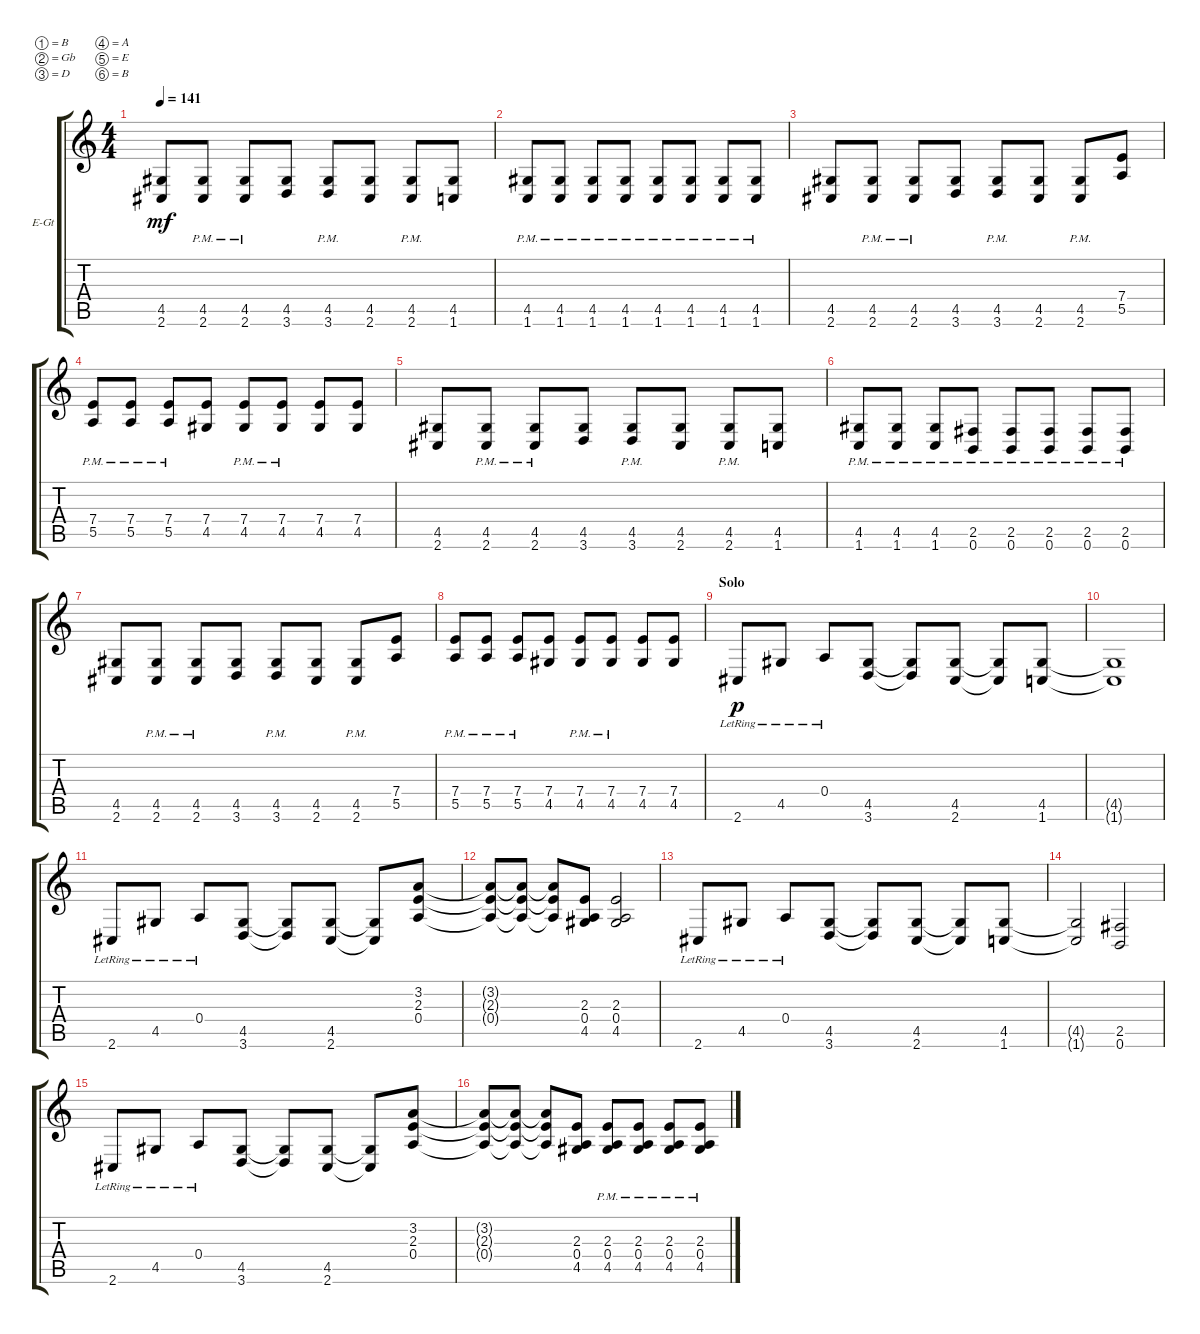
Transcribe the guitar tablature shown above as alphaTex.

\bracketExtendMode groupsimilarinstruments
\firstSystemTrackNameOrientation horizontal
\otherSystemsTrackNameOrientation horizontal
\track ("Electric Guitar 2" "E-Gt") {instrument distortionguitar}
\staff {score tabs}
\tuning (B3 Gb3 D3 A2 E2 B1)
\ts (4 4)
\tempo 141
\clef g2
\ks c
(4.5 2.6).8{dy mf} (2.6{pm} 4.5{pm}).8 (2.6{pm} 4.5{pm}).8 (3.6 4.5).8 (3.6{pm} 4.5{pm}).8 (2.6 4.5).8 (2.6{pm} 4.5{pm}).8 (1.6 4.5).8 |
(1.6{pm} 4.5{pm}).8 (1.6{pm} 4.5{pm}).8 (1.6{pm} 4.5{pm}).8 (1.6{pm} 4.5{pm}).8 (1.6{pm} 4.5{pm}).8 (1.6{pm} 4.5{pm}).8 (1.6{pm} 4.5{pm}).8 (1.6{pm} 4.5{pm}).8 |
(4.5 2.6).8 (2.6{pm} 4.5{pm}).8 (2.6{pm} 4.5{pm}).8 (3.6 4.5).8 (3.6{pm} 4.5{pm}).8 (2.6 4.5).8 (2.6{pm} 4.5{pm}).8 (7.4 5.5).8 |
(7.4{pm} 5.5).8 (7.4{pm} 5.5).8 (7.4{pm} 5.5).8 (4.5 7.4).8 (4.5{pm} 7.4{pm}).8 (4.5{pm} 7.4{pm}).8 (4.5 7.4).8 (4.5 7.4).8 |
(4.5 2.6).8 (2.6{pm} 4.5{pm}).8 (2.6{pm} 4.5{pm}).8 (3.6 4.5).8 (3.6{pm} 4.5{pm}).8 (2.6 4.5).8 (2.6{pm} 4.5{pm}).8 (1.6 4.5).8 |
(1.6{pm} 4.5{pm}).8 (1.6{pm} 4.5{pm}).8 (1.6{pm} 4.5{pm}).8 (0.6{pm} 2.5{pm}).8 (0.6{pm} 2.5{pm}).8 (0.6{pm} 2.5{pm}).8 (0.6{pm} 2.5{pm}).8 (0.6{pm} 2.5{pm}).8 |
(4.5 2.6).8 (2.6{pm} 4.5{pm}).8 (2.6{pm} 4.5{pm}).8 (3.6 4.5).8 (3.6{pm} 4.5{pm}).8 (2.6 4.5).8 (2.6{pm} 4.5{pm}).8 (7.4 5.5).8 |
(7.4{pm} 5.5).8 (7.4{pm} 5.5).8 (7.4{pm} 5.5).8 (4.5 7.4).8 (4.5{pm} 7.4{pm}).8 (4.5{pm} 7.4{pm}).8 (4.5 7.4).8 (4.5 7.4).8 |
\section ("" "Solo")
2.6{lr}.8{dy p} 4.5{lr}.8 0.4{lr}.8 (3.6 4.5).8 (3.6{t} 4.5{t}).8 (2.6 4.5).8 (2.6{t} 4.5{t}).8 (1.6 4.5).8 |
(4.5{t} 1.6{t}).1 |
2.6{lr}.8 4.5{lr}.8 0.4{lr}.8 (3.6 4.5).8 (3.6{t} 4.5{t}).8 (2.6 4.5).8 (2.6{t} 4.5{t}).8 (0.4 2.3 3.2).8 |
(0.4{t} 2.3{t} 3.2{t}).8 (3.2{t} 2.3{t} 0.4{t}).8 (3.2{t} 2.3{t} 0.4{t}).8 (4.5 0.4 2.3).8 (4.5 0.4 2.3).2 |
2.6{lr}.8 4.5{lr}.8 0.4{lr}.8 (3.6 4.5).8 (3.6{t} 4.5{t}).8 (2.6 4.5).8 (2.6{t} 4.5{t}).8 (1.6 4.5).8 |
(4.5{t} 1.6{t}).2 (0.6 2.5).2 |
2.6{lr}.8 4.5{lr}.8 0.4{lr}.8 (3.6 4.5).8 (3.6{t} 4.5{t}).8 (2.6 4.5).8 (2.6{t} 4.5{t}).8 (0.4 2.3 3.2).8 |
(0.4{t} 2.3{t} 3.2{t}).8 (3.2{t} 2.3{t} 0.4{t}).8 (3.2{t} 2.3{t} 0.4{t}).8 (4.5 0.4 2.3).8 (4.5{pm} 0.4{pm} 2.3{pm}).8 (4.5{pm} 0.4{pm} 2.3{pm}).8 (4.5{pm} 0.4{pm} 2.3{pm}).8 (4.5{pm} 0.4{pm} 2.3{pm}).8
